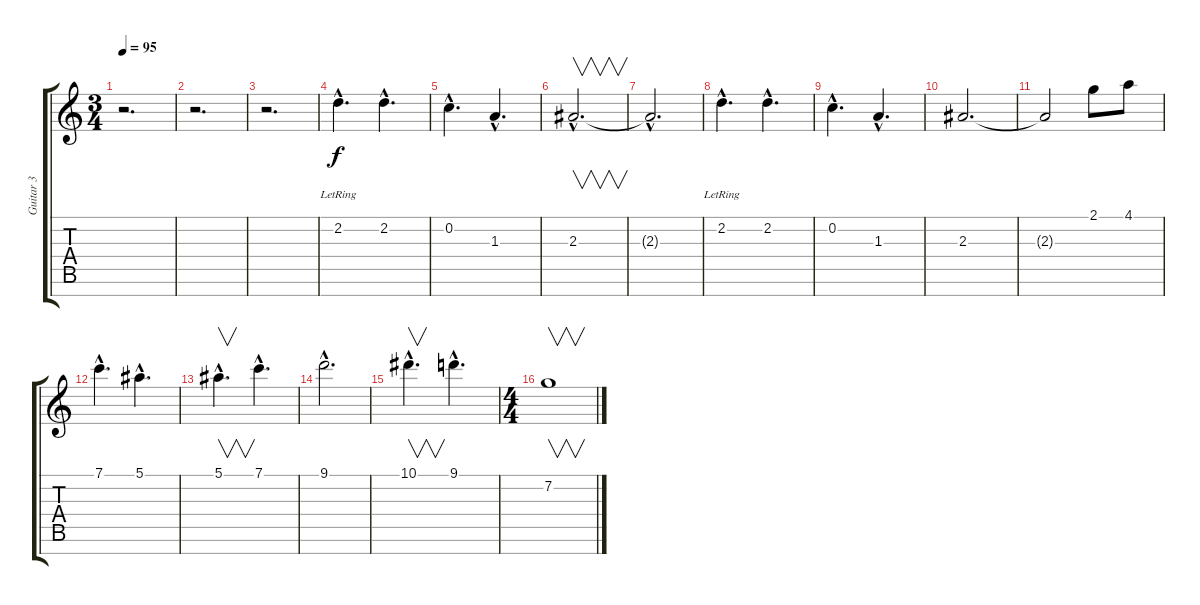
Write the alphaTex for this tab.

\track ("Guitar 3" "Guitar 3") {instrument distortionguitar}
\staff {score tabs}
\tuning (F4 C4 Ab3 Eb3 Bb2 F2 C2) {hide}
\ts (3 4)
\tempo 95
\clef g2
\ks c
r.2{d dy f} |
r.2{d} |
r.2{d} |
2.2{hac lr}.4{d volume 13 instrument acousticguitarsteel} 2.2{hac}.4{d} |
0.2{hac}.4{d} 1.3{hac}.4{d} |
2.3{hac}.2{v d} |
2.3{hac t}.2{d} |
2.2{hac lr}.4{d} 2.2{hac}.4{d} |
0.2{hac}.4{d} 1.3{hac}.4{d} |
2.3.2{d} |
2.3{t}.2 2.1.8 4.1.8 |
7.1{hac}.4{d} 5.1{hac}.4{d} |
5.1{hac}.4{v d} 7.1{hac}.4{d} |
9.1{hac}.2{d} |
10.1{hac}.4{v d} 9.1{hac}.4{d} |
\ts (4 4)
7.2.1{v instrument distortionguitar}
